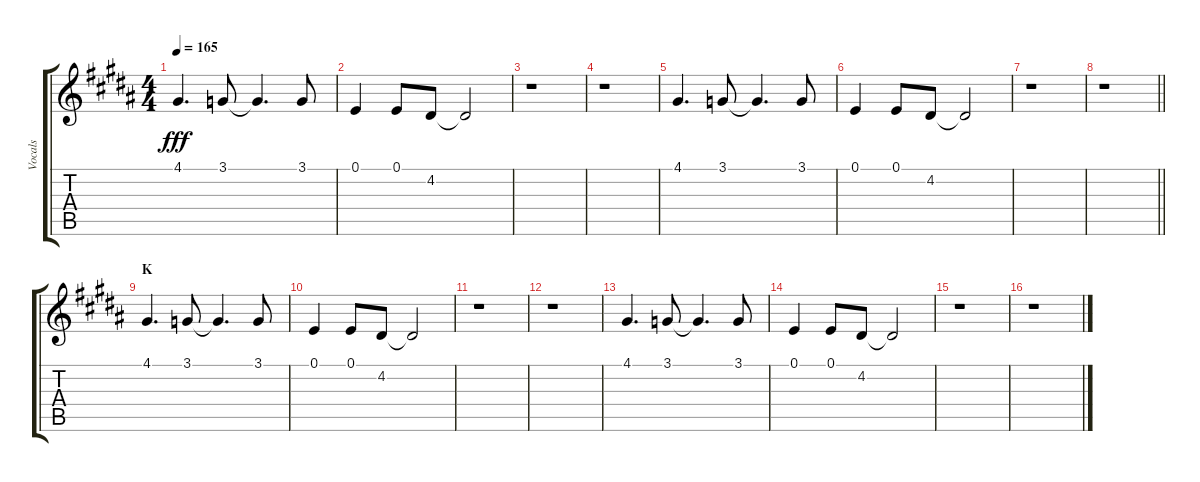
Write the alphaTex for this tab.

\track ("Vocals" "Vocals") {instrument voiceoohs}
\staff {score tabs}
\tuning (E4 B3 G3 D3 A2 E2) {hide}
\ts (4 4)
\tempo 165
\clef g2
\ks b
4.1.4{d dy fff} 3.1.8 3.1{t}.4{d} 3.1.8 |
0.1.4 0.1.8 4.2.8 4.2{t}.2 |
r.1 |
r.1 |
4.1.4{d} 3.1.8 3.1{t}.4{d} 3.1.8 |
0.1.4 0.1.8 4.2.8 4.2{t}.2 |
r.1 |
\barLineRight lightlight
r.1 |
\section ("" "K")
4.1.4{d} 3.1.8 3.1{t}.4{d} 3.1.8 |
0.1.4 0.1.8 4.2.8 4.2{t}.2 |
r.1 |
r.1 |
4.1.4{d} 3.1.8 3.1{t}.4{d} 3.1.8 |
0.1.4 0.1.8 4.2.8 4.2{t}.2 |
r.1 |
r.1
